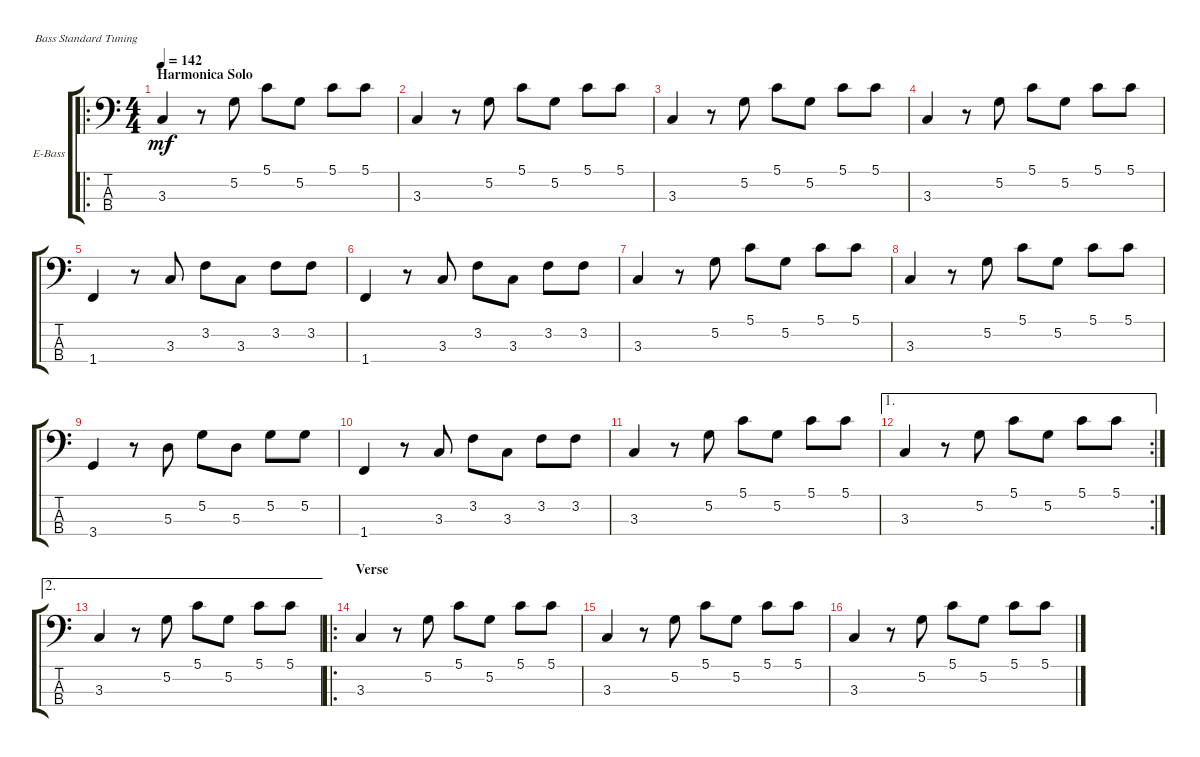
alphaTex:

\defaultSystemsLayout 4
\bracketExtendMode groupsimilarinstruments
\firstSystemTrackNameOrientation horizontal
\otherSystemsTrackNameOrientation horizontal
\track ("Electric Bass" "E-Bass") {instrument electricbassfinger}
\staff {score tabs}
\tuning (G2 D2 A1 E1)
\ro
\ts (4 4)
\section ("" "Harmonica Solo")
\tempo 142
\clef f4
\ks c
3.3.4{dy mf} r.8 5.2.8 5.1.8 5.2.8 5.1.8 5.1.8 |
3.3.4 r.8 5.2.8 5.1.8 5.2.8 5.1.8 5.1.8 |
3.3.4 r.8 5.2.8 5.1.8 5.2.8 5.1.8 5.1.8 |
3.3.4 r.8 5.2.8 5.1.8 5.2.8 5.1.8 5.1.8 |
1.4.4 r.8 3.3.8 3.2.8 3.3.8 3.2.8 3.2.8 |
1.4.4 r.8 3.3.8 3.2.8 3.3.8 3.2.8 3.2.8 |
3.3.4 r.8 5.2.8 5.1.8 5.2.8 5.1.8 5.1.8 |
3.3.4 r.8 5.2.8 5.1.8 5.2.8 5.1.8 5.1.8 |
3.4.4 r.8 5.3.8 5.2.8 5.3.8 5.2.8 5.2.8 |
1.4.4 r.8 3.3.8 3.2.8 3.3.8 3.2.8 3.2.8 |
3.3.4 r.8 5.2.8 5.1.8 5.2.8 5.1.8 5.1.8 |
\ae 1
\rc 2
3.3.4 r.8 5.2.8 5.1.8 5.2.8 5.1.8 5.1.8 |
\ae 2
3.3.4 r.8 5.2.8 5.1.8 5.2.8 5.1.8 5.1.8 |
\ro
\section ("" "Verse")
3.3.4 r.8 5.2.8 5.1.8 5.2.8 5.1.8 5.1.8 |
3.3.4 r.8 5.2.8 5.1.8 5.2.8 5.1.8 5.1.8 |
3.3.4 r.8 5.2.8 5.1.8 5.2.8 5.1.8 5.1.8
